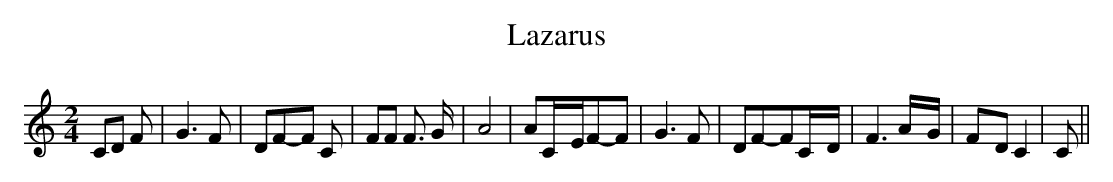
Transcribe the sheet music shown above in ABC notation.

X:1
T:Lazarus
M:2/4
L:1/8
K:C
 CD F| G3 F| DF-F C| FF F3/2 G/2| A4| AC/2-E/2F-F| G3 F| DF-FC/2-D/2|\
 F3A/2-G/2|F-D C2| C||
